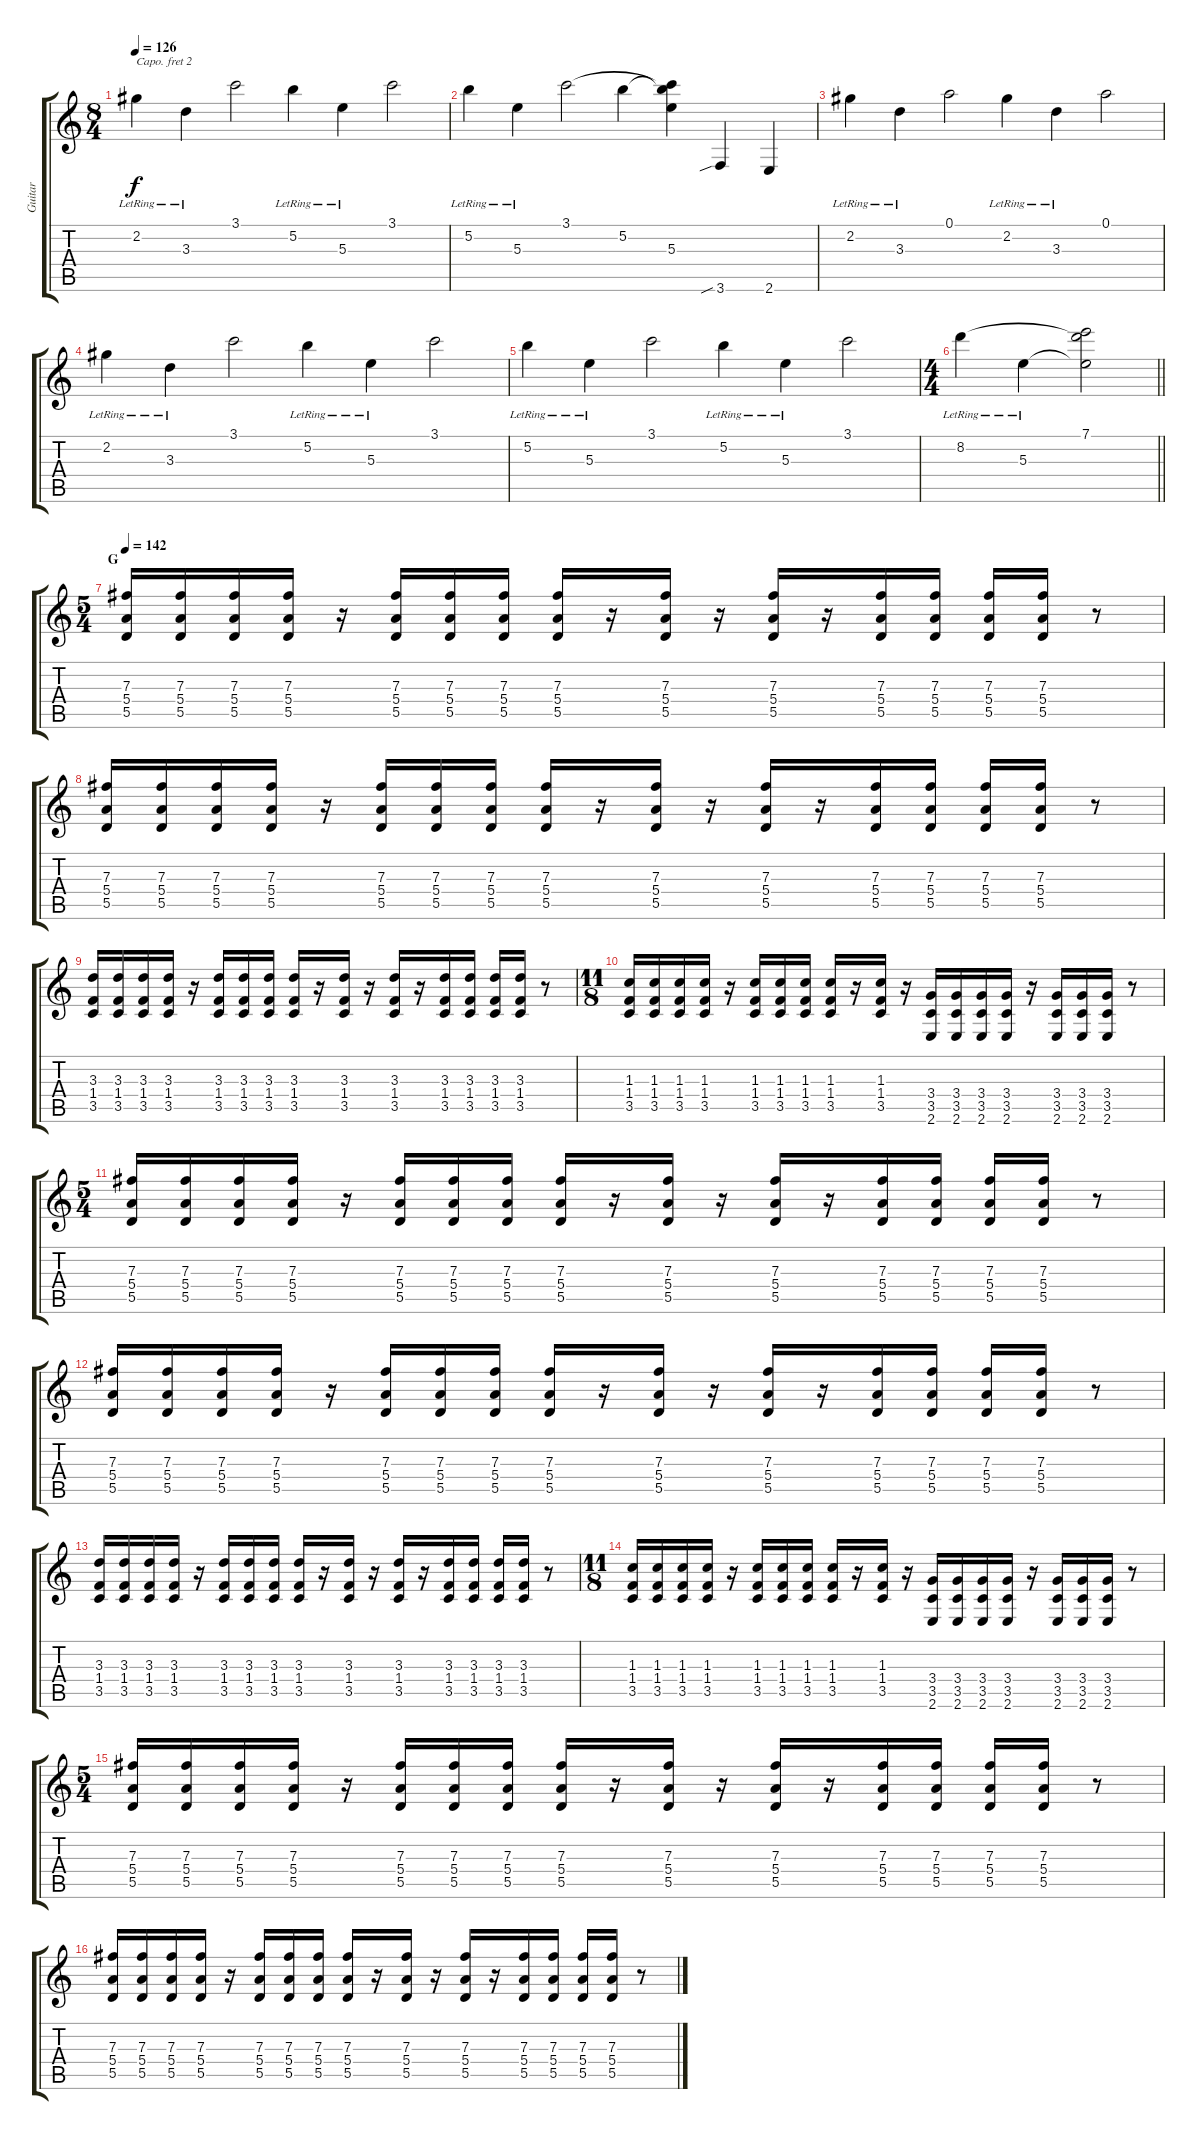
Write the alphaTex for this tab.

\track ("Guitar" "Guitar") {instrument distortionguitar}
\staff {score tabs}
\capo 2
\tuning (G4 E4 A3 D3 G2 C2) {hide}
\ts (8 4)
\tempo 126
\clef g2
\ks c
2.2{lr}.4{dy f} 3.3{lr}.4 3.1.2 5.2{lr}.4 5.3{lr}.4 3.1.2 |
5.2{lr}.4 5.3{lr}.4 3.1.2 5.2.4 (3.1{t} 5.2{t} 5.3).4 3.6{sib}.4 2.6.4 |
2.2{lr}.4 3.3{lr}.4 0.1.2 2.2{lr}.4 3.3{lr}.4 0.1.2 |
2.2{lr}.4 3.3{lr}.4 3.1.2 5.2{lr}.4 5.3{lr}.4 3.1.2 |
5.2{lr}.4 5.3{lr}.4 3.1.2 5.2{lr}.4 5.3{lr}.4 3.1.2 |
\ts (4 4)
\barLineRight lightlight
8.2{lr}.4 5.3{lr}.4 (7.1 8.2{t} 5.3{t}).2 |
\ts (5 4)
\section ("" "G")
\tempo 142
(7.3 5.4 5.5).16 (7.3 5.4 5.5).16 (7.3 5.4 5.5).16 (7.3 5.4 5.5).16 r.16 (7.3 5.4 5.5).16 (7.3 5.4 5.5).16 (7.3 5.4 5.5).16 (7.3 5.4 5.5).16 r.16 (7.3 5.4 5.5).16 r.16 (7.3 5.4 5.5).16 r.16 (7.3 5.4 5.5).16 (7.3 5.4 5.5).16 (7.3 5.4 5.5).16 (7.3 5.4 5.5).16 r.8 |
(7.3 5.4 5.5).16 (7.3 5.4 5.5).16 (7.3 5.4 5.5).16 (7.3 5.4 5.5).16 r.16 (7.3 5.4 5.5).16 (7.3 5.4 5.5).16 (7.3 5.4 5.5).16 (7.3 5.4 5.5).16 r.16 (7.3 5.4 5.5).16 r.16 (7.3 5.4 5.5).16 r.16 (7.3 5.4 5.5).16 (7.3 5.4 5.5).16 (7.3 5.4 5.5).16 (7.3 5.4 5.5).16 r.8 |
(3.3 1.4 3.5).16 (3.3 1.4 3.5).16 (3.3 1.4 3.5).16 (3.3 1.4 3.5).16 r.16 (3.3 1.4 3.5).16 (3.3 1.4 3.5).16 (3.3 1.4 3.5).16 (3.3 1.4 3.5).16 r.16 (3.3 1.4 3.5).16 r.16 (3.3 1.4 3.5).16 r.16 (3.3 1.4 3.5).16 (3.3 1.4 3.5).16 (3.3 1.4 3.5).16 (3.3 1.4 3.5).16 r.8 |
\ts (11 8)
(1.3 1.4 3.5).16 (1.3 1.4 3.5).16 (1.3 1.4 3.5).16 (1.3 1.4 3.5).16 r.16 (1.3 1.4 3.5).16 (1.3 1.4 3.5).16 (1.3 1.4 3.5).16 (1.3 1.4 3.5).16 r.16 (1.3 1.4 3.5).16 r.16 (3.4 3.5 2.6).16 (3.4 3.5 2.6).16 (3.4 3.5 2.6).16 (3.4 3.5 2.6).16 r.16 (3.4 3.5 2.6).16 (3.4 3.5 2.6).16 (3.4 3.5 2.6).16 r.8 |
\ts (5 4)
(7.3 5.4 5.5).16 (7.3 5.4 5.5).16 (7.3 5.4 5.5).16 (7.3 5.4 5.5).16 r.16 (7.3 5.4 5.5).16 (7.3 5.4 5.5).16 (7.3 5.4 5.5).16 (7.3 5.4 5.5).16 r.16 (7.3 5.4 5.5).16 r.16 (7.3 5.4 5.5).16 r.16 (7.3 5.4 5.5).16 (7.3 5.4 5.5).16 (7.3 5.4 5.5).16 (7.3 5.4 5.5).16 r.8 |
(7.3 5.4 5.5).16 (7.3 5.4 5.5).16 (7.3 5.4 5.5).16 (7.3 5.4 5.5).16 r.16 (7.3 5.4 5.5).16 (7.3 5.4 5.5).16 (7.3 5.4 5.5).16 (7.3 5.4 5.5).16 r.16 (7.3 5.4 5.5).16 r.16 (7.3 5.4 5.5).16 r.16 (7.3 5.4 5.5).16 (7.3 5.4 5.5).16 (7.3 5.4 5.5).16 (7.3 5.4 5.5).16 r.8 |
(3.3 1.4 3.5).16 (3.3 1.4 3.5).16 (3.3 1.4 3.5).16 (3.3 1.4 3.5).16 r.16 (3.3 1.4 3.5).16 (3.3 1.4 3.5).16 (3.3 1.4 3.5).16 (3.3 1.4 3.5).16 r.16 (3.3 1.4 3.5).16 r.16 (3.3 1.4 3.5).16 r.16 (3.3 1.4 3.5).16 (3.3 1.4 3.5).16 (3.3 1.4 3.5).16 (3.3 1.4 3.5).16 r.8 |
\ts (11 8)
(1.3 1.4 3.5).16 (1.3 1.4 3.5).16 (1.3 1.4 3.5).16 (1.3 1.4 3.5).16 r.16 (1.3 1.4 3.5).16 (1.3 1.4 3.5).16 (1.3 1.4 3.5).16 (1.3 1.4 3.5).16 r.16 (1.3 1.4 3.5).16 r.16 (3.4 3.5 2.6).16 (3.4 3.5 2.6).16 (3.4 3.5 2.6).16 (3.4 3.5 2.6).16 r.16 (3.4 3.5 2.6).16 (3.4 3.5 2.6).16 (3.4 3.5 2.6).16 r.8 |
\ts (5 4)
(7.3 5.4 5.5).16 (7.3 5.4 5.5).16 (7.3 5.4 5.5).16 (7.3 5.4 5.5).16 r.16 (7.3 5.4 5.5).16 (7.3 5.4 5.5).16 (7.3 5.4 5.5).16 (7.3 5.4 5.5).16 r.16 (7.3 5.4 5.5).16 r.16 (7.3 5.4 5.5).16 r.16 (7.3 5.4 5.5).16 (7.3 5.4 5.5).16 (7.3 5.4 5.5).16 (7.3 5.4 5.5).16 r.8 |
(7.3 5.4 5.5).16 (7.3 5.4 5.5).16 (7.3 5.4 5.5).16 (7.3 5.4 5.5).16 r.16 (7.3 5.4 5.5).16 (7.3 5.4 5.5).16 (7.3 5.4 5.5).16 (7.3 5.4 5.5).16 r.16 (7.3 5.4 5.5).16 r.16 (7.3 5.4 5.5).16 r.16 (7.3 5.4 5.5).16 (7.3 5.4 5.5).16 (7.3 5.4 5.5).16 (7.3 5.4 5.5).16 r.8
